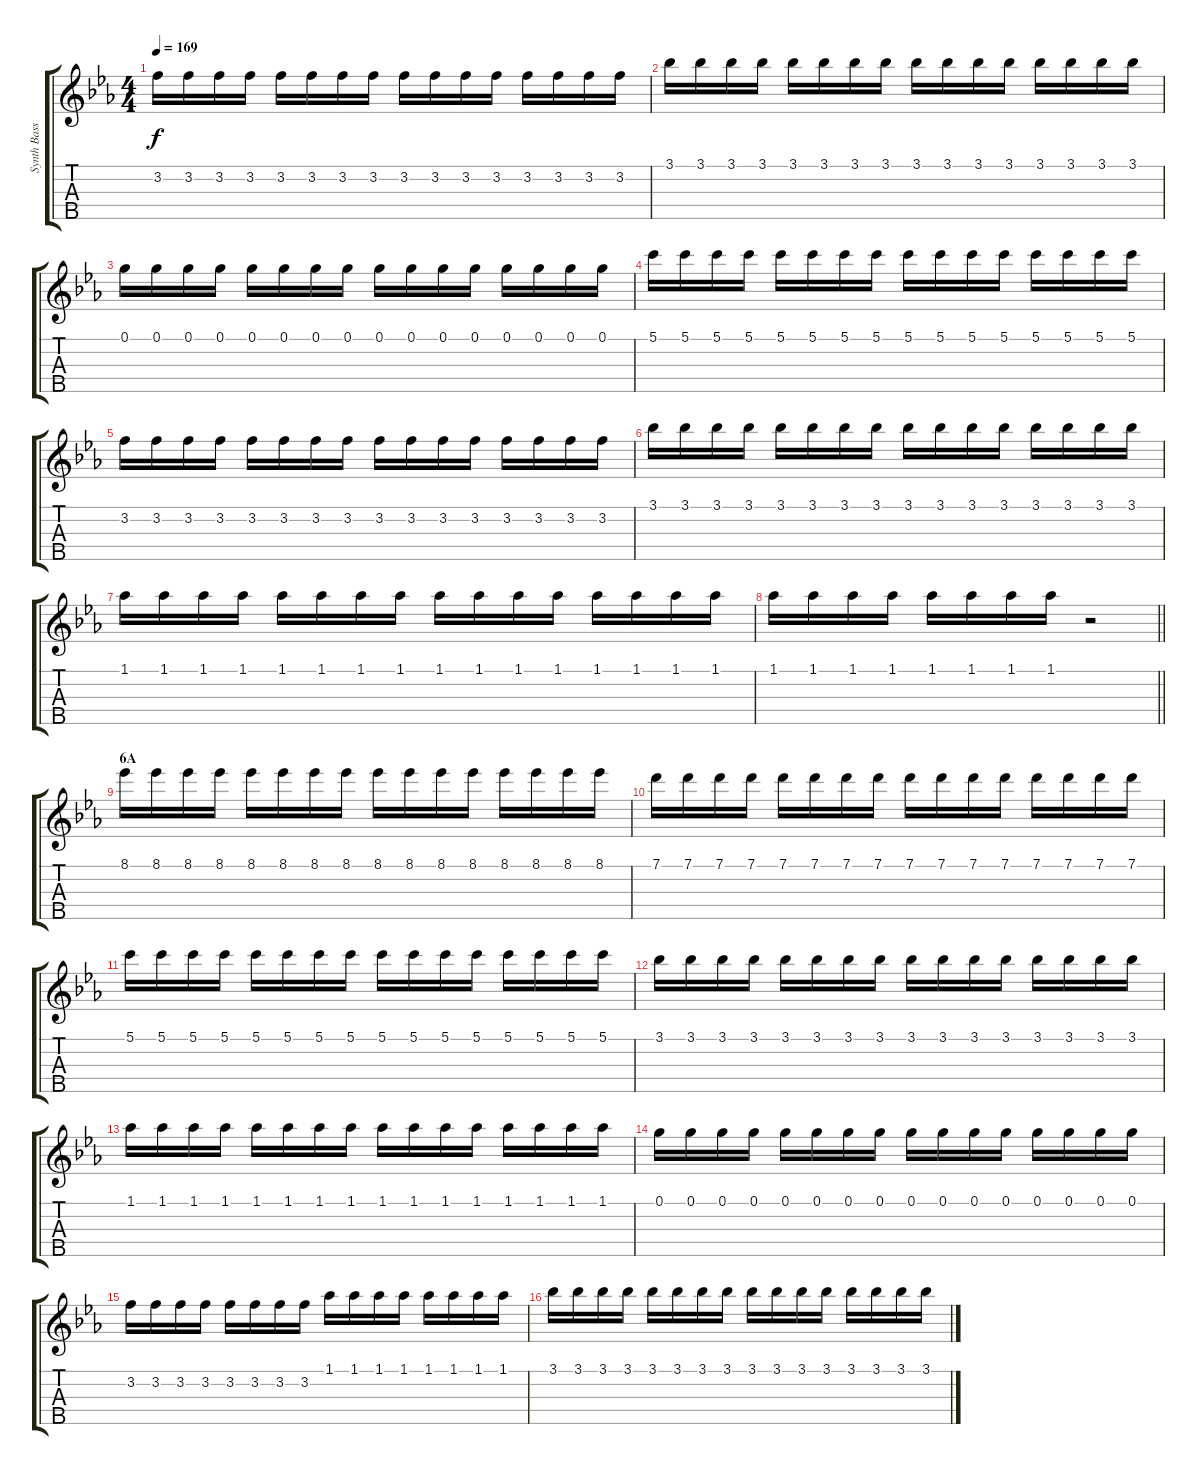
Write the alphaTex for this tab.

\track ("Synth Bass" "Synth Bass") {instrument synthbass1}
\staff {score tabs}
\tuning (G3 D3 A2 E2 B1) {hide}
\ts (4 4)
\tempo 169
\clef g2
\ks eb
3.2.16{ot 8vb dy f} 3.2.16{ot 8vb} 3.2.16{ot 8vb} 3.2.16{ot 8vb} 3.2.16{ot 8vb} 3.2.16{ot 8vb} 3.2.16{ot 8vb} 3.2.16{ot 8vb} 3.2.16{ot 8vb} 3.2.16{ot 8vb} 3.2.16{ot 8vb} 3.2.16{ot 8vb} 3.2.16{ot 8vb} 3.2.16{ot 8vb} 3.2.16{ot 8vb} 3.2.16{ot 8vb} |
3.1.16{ot 8vb} 3.1.16{ot 8vb} 3.1.16{ot 8vb} 3.1.16{ot 8vb} 3.1.16{ot 8vb} 3.1.16{ot 8vb} 3.1.16{ot 8vb} 3.1.16{ot 8vb} 3.1.16{ot 8vb} 3.1.16{ot 8vb} 3.1.16{ot 8vb} 3.1.16{ot 8vb} 3.1.16{ot 8vb} 3.1.16{ot 8vb} 3.1.16{ot 8vb} 3.1.16{ot 8vb} |
0.1.16{ot 8vb} 0.1.16{ot 8vb} 0.1.16{ot 8vb} 0.1.16{ot 8vb} 0.1.16{ot 8vb} 0.1.16{ot 8vb} 0.1.16{ot 8vb} 0.1.16{ot 8vb} 0.1.16{ot 8vb} 0.1.16{ot 8vb} 0.1.16{ot 8vb} 0.1.16{ot 8vb} 0.1.16{ot 8vb} 0.1.16{ot 8vb} 0.1.16{ot 8vb} 0.1.16{ot 8vb} |
5.1.16{ot 8vb} 5.1.16{ot 8vb} 5.1.16{ot 8vb} 5.1.16{ot 8vb} 5.1.16{ot 8vb} 5.1.16{ot 8vb} 5.1.16{ot 8vb} 5.1.16{ot 8vb} 5.1.16{ot 8vb} 5.1.16{ot 8vb} 5.1.16{ot 8vb} 5.1.16{ot 8vb} 5.1.16{ot 8vb} 5.1.16{ot 8vb} 5.1.16{ot 8vb} 5.1.16{ot 8vb} |
3.2.16{ot 8vb} 3.2.16{ot 8vb} 3.2.16{ot 8vb} 3.2.16{ot 8vb} 3.2.16{ot 8vb} 3.2.16{ot 8vb} 3.2.16{ot 8vb} 3.2.16{ot 8vb} 3.2.16{ot 8vb} 3.2.16{ot 8vb} 3.2.16{ot 8vb} 3.2.16{ot 8vb} 3.2.16{ot 8vb} 3.2.16{ot 8vb} 3.2.16{ot 8vb} 3.2.16{ot 8vb} |
3.1.16{ot 8vb} 3.1.16{ot 8vb} 3.1.16{ot 8vb} 3.1.16{ot 8vb} 3.1.16{ot 8vb} 3.1.16{ot 8vb} 3.1.16{ot 8vb} 3.1.16{ot 8vb} 3.1.16{ot 8vb} 3.1.16{ot 8vb} 3.1.16{ot 8vb} 3.1.16{ot 8vb} 3.1.16{ot 8vb} 3.1.16{ot 8vb} 3.1.16{ot 8vb} 3.1.16{ot 8vb} |
1.1.16{ot 8vb} 1.1.16{ot 8vb} 1.1.16{ot 8vb} 1.1.16{ot 8vb} 1.1.16{ot 8vb} 1.1.16{ot 8vb} 1.1.16{ot 8vb} 1.1.16{ot 8vb} 1.1.16{ot 8vb} 1.1.16{ot 8vb} 1.1.16{ot 8vb} 1.1.16{ot 8vb} 1.1.16{ot 8vb} 1.1.16{ot 8vb} 1.1.16{ot 8vb} 1.1.16{ot 8vb} |
\barLineRight lightlight
1.1.16{ot 8vb} 1.1.16{ot 8vb} 1.1.16{ot 8vb} 1.1.16{ot 8vb} 1.1.16{ot 8vb} 1.1.16{ot 8vb} 1.1.16{ot 8vb} 1.1.16{ot 8vb} r.2{ot 8vb} |
\section ("" "6A")
8.1.16{ot 8vb} 8.1.16{ot 8vb} 8.1.16{ot 8vb} 8.1.16{ot 8vb} 8.1.16{ot 8vb} 8.1.16{ot 8vb} 8.1.16{ot 8vb} 8.1.16{ot 8vb} 8.1.16{ot 8vb} 8.1.16{ot 8vb} 8.1.16{ot 8vb} 8.1.16{ot 8vb} 8.1.16{ot 8vb} 8.1.16{ot 8vb} 8.1.16{ot 8vb} 8.1.16{ot 8vb} |
7.1.16{ot 8vb} 7.1.16{ot 8vb} 7.1.16{ot 8vb} 7.1.16{ot 8vb} 7.1.16{ot 8vb} 7.1.16{ot 8vb} 7.1.16{ot 8vb} 7.1.16{ot 8vb} 7.1.16{ot 8vb} 7.1.16{ot 8vb} 7.1.16{ot 8vb} 7.1.16{ot 8vb} 7.1.16{ot 8vb} 7.1.16{ot 8vb} 7.1.16{ot 8vb} 7.1.16{ot 8vb} |
5.1.16{ot 8vb} 5.1.16{ot 8vb} 5.1.16{ot 8vb} 5.1.16{ot 8vb} 5.1.16{ot 8vb} 5.1.16{ot 8vb} 5.1.16{ot 8vb} 5.1.16{ot 8vb} 5.1.16{ot 8vb} 5.1.16{ot 8vb} 5.1.16{ot 8vb} 5.1.16{ot 8vb} 5.1.16{ot 8vb} 5.1.16{ot 8vb} 5.1.16{ot 8vb} 5.1.16{ot 8vb} |
3.1.16{ot 8vb} 3.1.16{ot 8vb} 3.1.16{ot 8vb} 3.1.16{ot 8vb} 3.1.16{ot 8vb} 3.1.16{ot 8vb} 3.1.16{ot 8vb} 3.1.16{ot 8vb} 3.1.16{ot 8vb} 3.1.16{ot 8vb} 3.1.16{ot 8vb} 3.1.16{ot 8vb} 3.1.16{ot 8vb} 3.1.16{ot 8vb} 3.1.16{ot 8vb} 3.1.16{ot 8vb} |
1.1.16{ot 8vb} 1.1.16{ot 8vb} 1.1.16{ot 8vb} 1.1.16{ot 8vb} 1.1.16{ot 8vb} 1.1.16{ot 8vb} 1.1.16{ot 8vb} 1.1.16{ot 8vb} 1.1.16{ot 8vb} 1.1.16{ot 8vb} 1.1.16{ot 8vb} 1.1.16{ot 8vb} 1.1.16{ot 8vb} 1.1.16{ot 8vb} 1.1.16{ot 8vb} 1.1.16{ot 8vb} |
0.1.16{ot 8vb} 0.1.16{ot 8vb} 0.1.16{ot 8vb} 0.1.16{ot 8vb} 0.1.16{ot 8vb} 0.1.16{ot 8vb} 0.1.16{ot 8vb} 0.1.16{ot 8vb} 0.1.16{ot 8vb} 0.1.16{ot 8vb} 0.1.16{ot 8vb} 0.1.16{ot 8vb} 0.1.16{ot 8vb} 0.1.16{ot 8vb} 0.1.16{ot 8vb} 0.1.16{ot 8vb} |
3.2.16{ot 8vb} 3.2.16{ot 8vb} 3.2.16{ot 8vb} 3.2.16{ot 8vb} 3.2.16{ot 8vb} 3.2.16{ot 8vb} 3.2.16{ot 8vb} 3.2.16{ot 8vb} 1.1.16{ot 8vb} 1.1.16{ot 8vb} 1.1.16{ot 8vb} 1.1.16{ot 8vb} 1.1.16{ot 8vb} 1.1.16{ot 8vb} 1.1.16{ot 8vb} 1.1.16{ot 8vb} |
3.1.16{ot 8vb} 3.1.16{ot 8vb} 3.1.16{ot 8vb} 3.1.16{ot 8vb} 3.1.16{ot 8vb} 3.1.16{ot 8vb} 3.1.16{ot 8vb} 3.1.16{ot 8vb} 3.1.16{ot 8vb} 3.1.16{ot 8vb} 3.1.16{ot 8vb} 3.1.16{ot 8vb} 3.1.16{ot 8vb} 3.1.16{ot 8vb} 3.1.16{ot 8vb} 3.1.16{ot 8vb}
